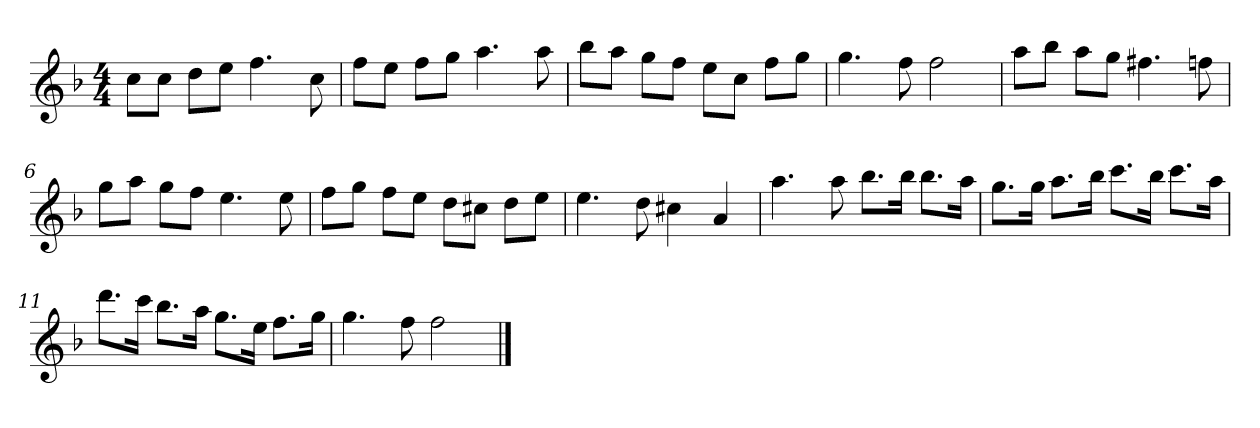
**kern
*part1
*staff1
*k[b-]
*M4/4
*MM120
=1
8ccL
8ccJ
8ddL
8eeJ
4.ff
8cc
=2
8ffL
8eeJ
8ffL
8ggJ
4.aa
8aa
=3
8bb-L
8aaJ
8ggL
8ffJ
8eeL
8ccJ
8ffL
8ggJ
=4
4.gg
8ff
2ff
=5
8aaL
8bb-J
8aaL
8ggJ
4.ff#X
8ffn
=6
8ggL
8aaJ
8ggL
8ffJ
4.ee
8ee
=7
8ffL
8ggJ
8ffL
8eeJ
8ddL
8cc#XJ
8ddL
8eeJ
=8
4.ee
8dd
4cc#X
4a
=9
4.aa
8aa
8.bb-L
16bb-Jk
8.bb-L
16aaJk
=10
8.ggL
16ggJk
8.aaL
16bb-Jk
8.cccL
16bb-Jk
8.cccL
16aaJk
=11
8.dddL
16cccJk
8.bb-L
16aaJk
8.ggL
16eeJk
8.ffL
16ggJk
=12
4.gg
8ff
2ff
==
*-
